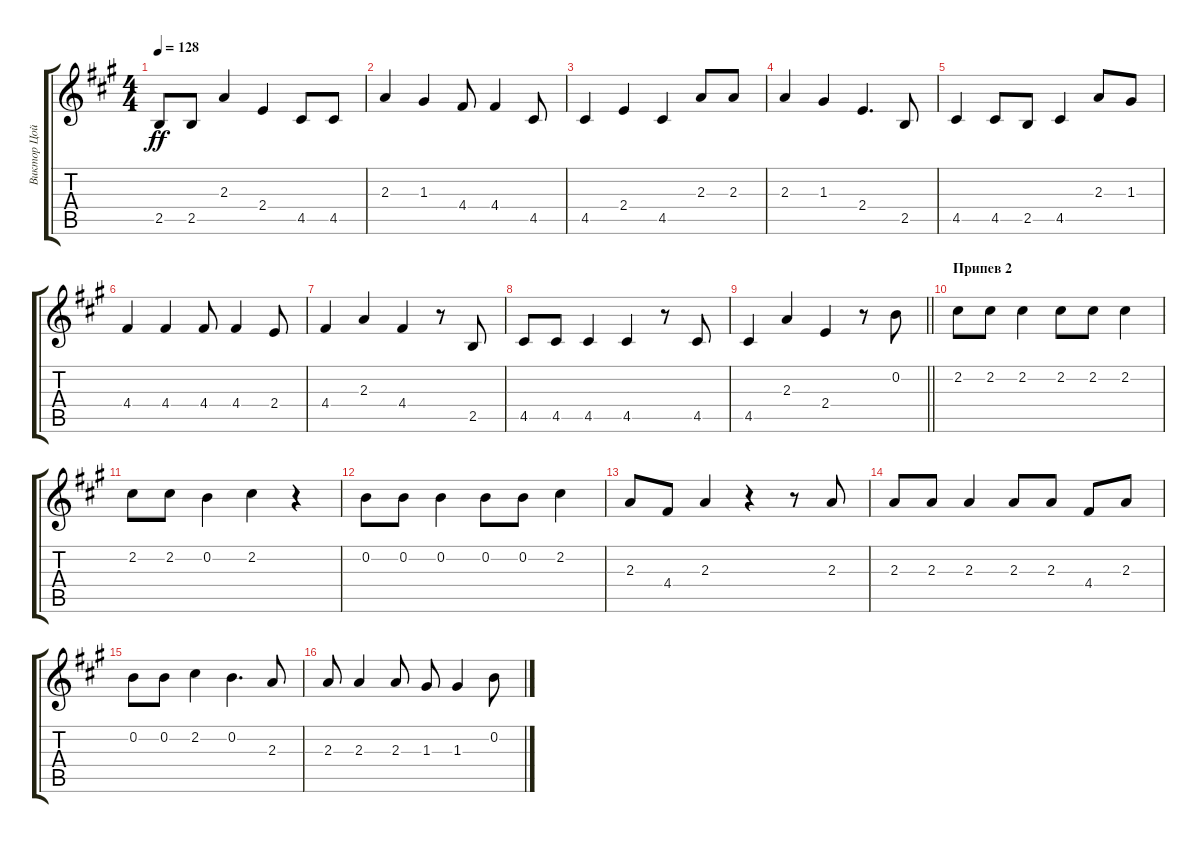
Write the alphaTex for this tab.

\track ("Виктор Цой (Вокал)" "Виктор Цой") {instrument overdrivenguitar}
\staff {score tabs}
\tuning (E4 B3 G3 D3 A2 E2) {hide}
\ts (4 4)
\tempo 128
\clef g2
\ks f#minor
2.5.8{dy ff} 2.5.8 2.3.4 2.4.4 4.5.8 4.5.8 |
2.3.4 1.3.4 4.4.8 4.4.4 4.5.8 |
4.5.4 2.4.4 4.5.4 2.3.8 2.3.8 |
2.3.4 1.3.4 2.4.4{d} 2.5.8 |
4.5.4 4.5.8 2.5.8 4.5.4 2.3.8 1.3.8 |
4.4.4 4.4.4 4.4.8 4.4.4 2.4.8 |
4.4.4 2.3.4 4.4.4 r.8 2.5.8 |
4.5.8 4.5.8 4.5.4 4.5.4 r.8 4.5.8 |
\barLineRight lightlight
4.5.4 2.3.4 2.4.4 r.8 0.2.8 |
\section ("" "Припев 2")
2.2.8 2.2.8 2.2.4 2.2.8 2.2.8 2.2.4 |
2.2.8 2.2.8 0.2.4 2.2.4 r.4 |
0.2.8 0.2.8 0.2.4 0.2.8 0.2.8 2.2.4 |
2.3.8 4.4.8 2.3.4 r.4 r.8 2.3.8 |
2.3.8 2.3.8 2.3.4 2.3.8 2.3.8 4.4.8 2.3.8 |
0.2.8 0.2.8 2.2.4 0.2.4{d} 2.3.8 |
2.3.8 2.3.4 2.3.8 1.3.8 1.3.4 0.2.8
